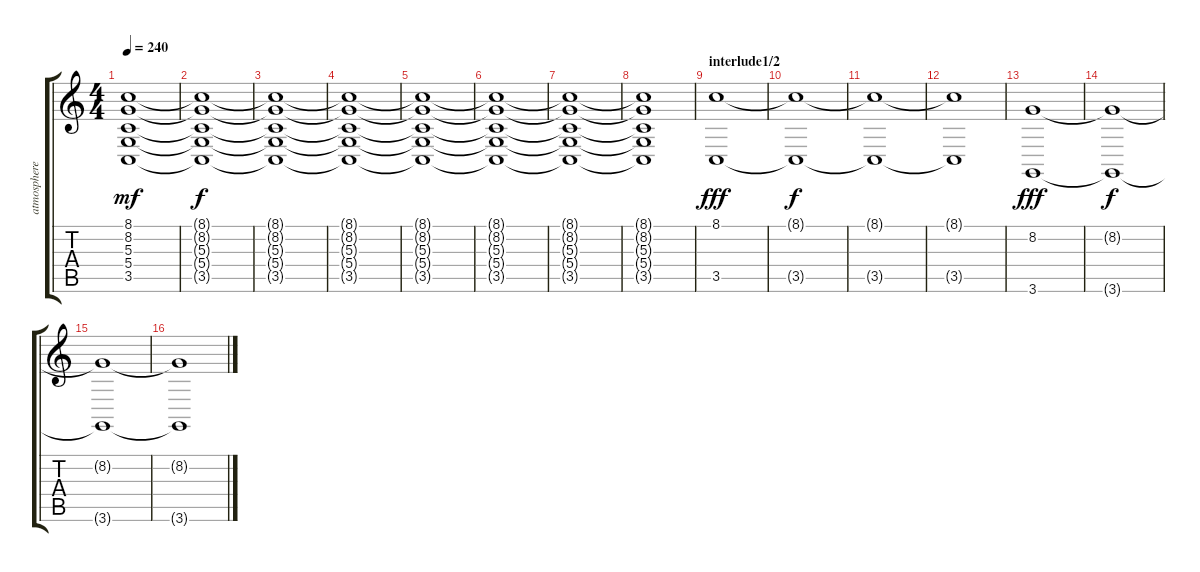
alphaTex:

\track ("atmosphere(alex stariopoli)" "atmosphere") {instrument stringensemble2}
\staff {score tabs}
\tuning (E4 B3 G3 D3 A2 E2) {hide}
\ts (4 4)
\tempo 240
\clef g2
\ks c
(8.1 8.2 5.3 5.4 3.5).1{dy mf} |
(8.1{t} 8.2{t} 5.3{t} 5.4{t} 3.5{t}).1{dy f} |
(8.1{t} 8.2{t} 5.3{t} 5.4{t} 3.5{t}).1 |
(8.1{t} 8.2{t} 5.3{t} 5.4{t} 3.5{t}).1 |
(8.1{t} 8.2{t} 5.3{t} 5.4{t} 3.5{t}).1 |
(8.1{t} 8.2{t} 5.3{t} 5.4{t} 3.5{t}).1 |
(8.1{t} 8.2{t} 5.3{t} 5.4{t} 3.5{t}).1 |
(8.1{t} 8.2{t} 5.3{t} 5.4{t} 3.5{t}).1 |
\section ("" "interlude1/2")
(8.1 3.5).1{dy fff} |
(8.1{t} 3.5{t}).1{dy f} |
(8.1{t} 3.5{t}).1 |
(8.1{t} 3.5{t}).1 |
(8.2 3.6).1{dy fff} |
(8.2{t} 3.6{t}).1{dy f} |
(8.2{t} 3.6{t}).1 |
(8.2{t} 3.6{t}).1
